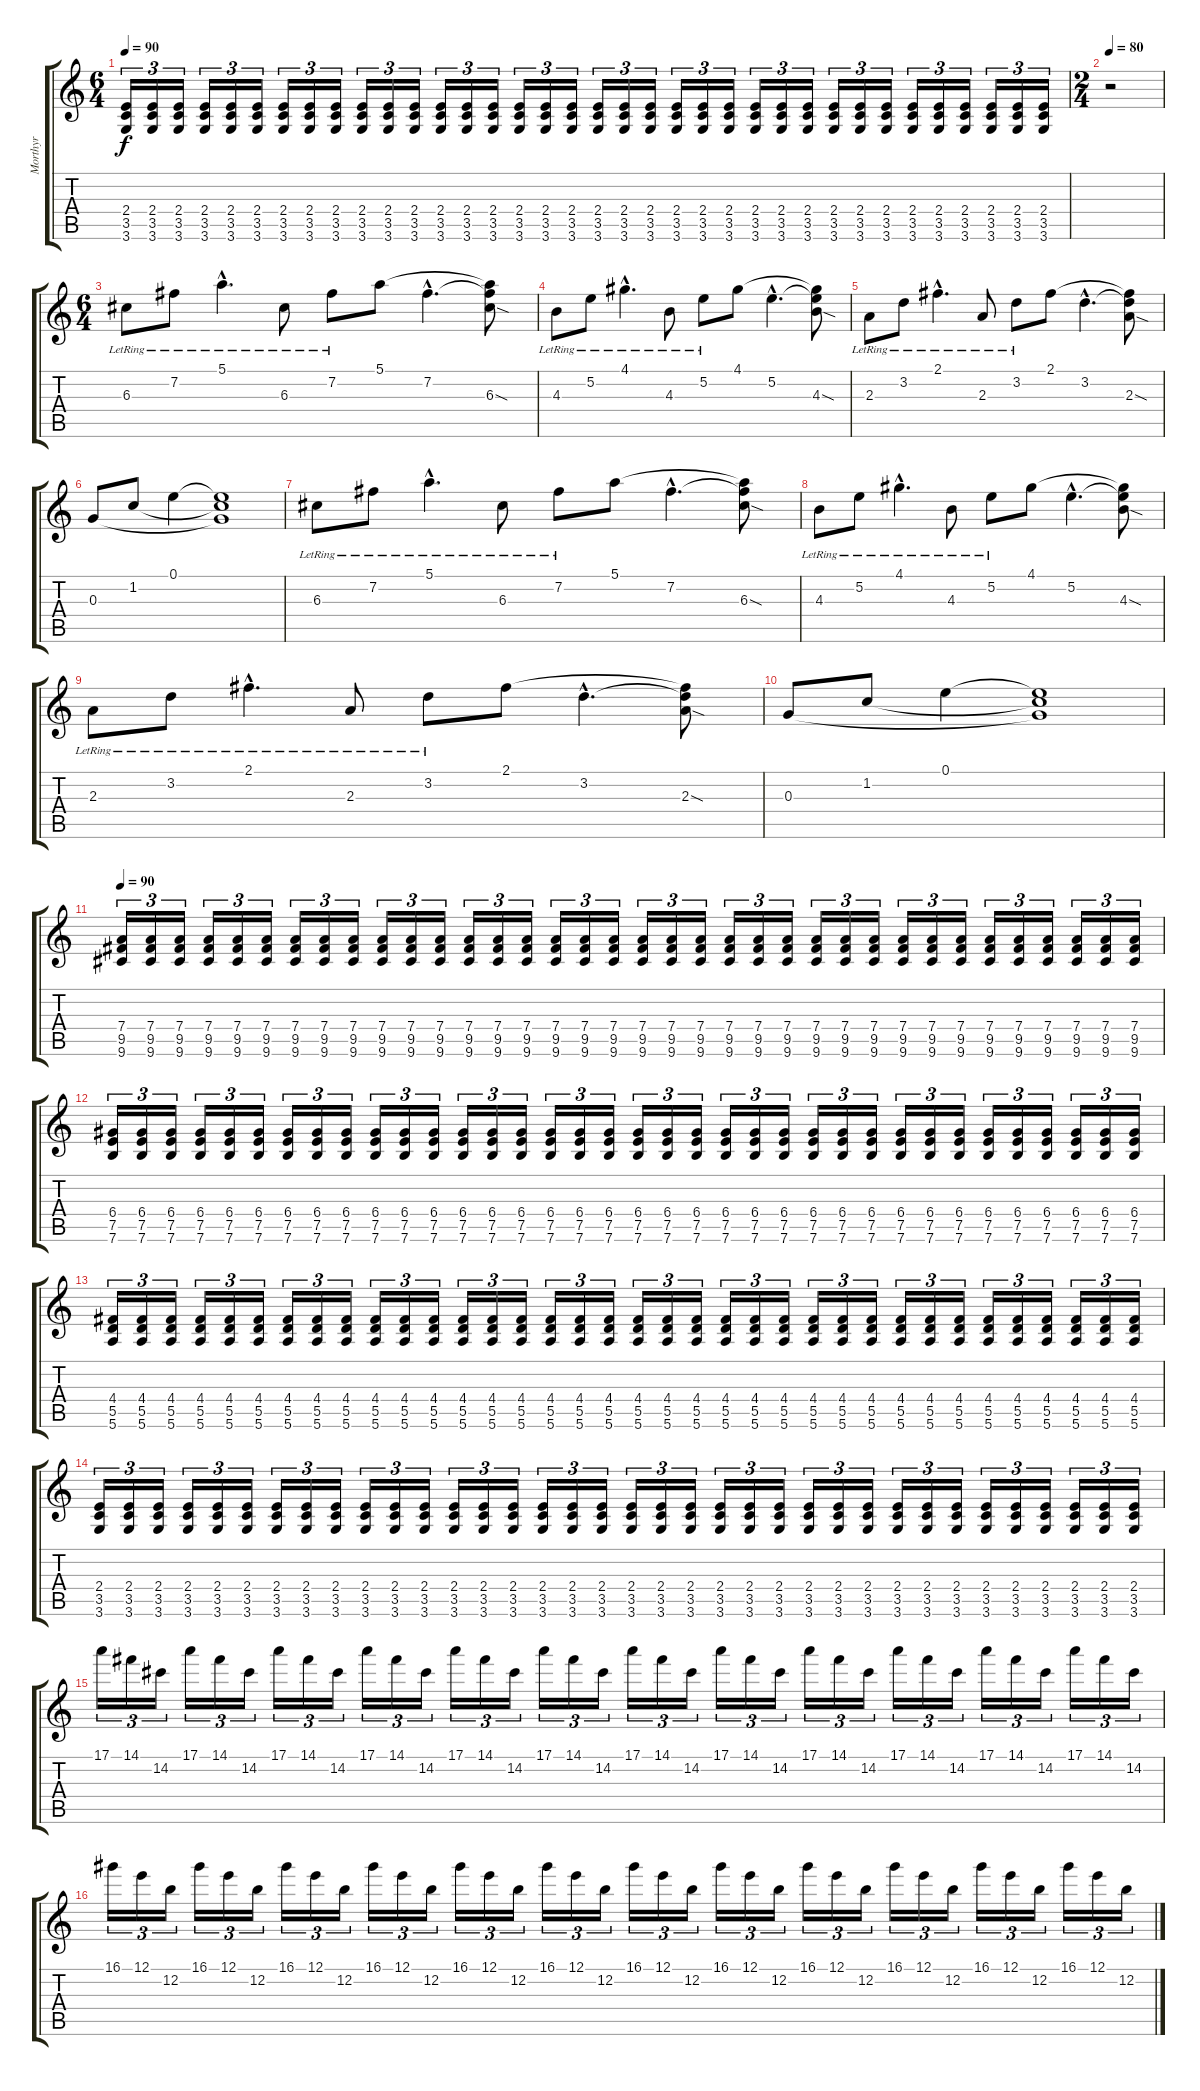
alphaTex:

\track ("Morthyr" "Morthyr") {instrument electricguitarmuted}
\staff {score tabs}
\tuning (E4 B3 G3 D3 A2 E2) {hide}
\ts (6 4)
\tempo 90
\clef g2
\ks c
(2.4 3.5 3.6).16{tu (3 2) dy f} (2.4 3.5 3.6).16{tu (3 2)} (2.4 3.5 3.6).16{tu (3 2)} (2.4 3.5 3.6).16{tu (3 2)} (2.4 3.5 3.6).16{tu (3 2)} (2.4 3.5 3.6).16{tu (3 2)} (2.4 3.5 3.6).16{tu (3 2)} (2.4 3.5 3.6).16{tu (3 2)} (2.4 3.5 3.6).16{tu (3 2)} (2.4 3.5 3.6).16{tu (3 2)} (2.4 3.5 3.6).16{tu (3 2)} (2.4 3.5 3.6).16{tu (3 2)} (2.4 3.5 3.6).16{tu (3 2)} (2.4 3.5 3.6).16{tu (3 2)} (2.4 3.5 3.6).16{tu (3 2)} (2.4 3.5 3.6).16{tu (3 2)} (2.4 3.5 3.6).16{tu (3 2)} (2.4 3.5 3.6).16{tu (3 2)} (2.4 3.5 3.6).16{tu (3 2)} (2.4 3.5 3.6).16{tu (3 2)} (2.4 3.5 3.6).16{tu (3 2)} (2.4 3.5 3.6).16{tu (3 2)} (2.4 3.5 3.6).16{tu (3 2)} (2.4 3.5 3.6).16{tu (3 2)} (2.4 3.5 3.6).16{tu (3 2)} (2.4 3.5 3.6).16{tu (3 2)} (2.4 3.5 3.6).16{tu (3 2)} (2.4 3.5 3.6).16{tu (3 2)} (2.4 3.5 3.6).16{tu (3 2)} (2.4 3.5 3.6).16{tu (3 2)} (2.4 3.5 3.6).16{tu (3 2)} (2.4 3.5 3.6).16{tu (3 2)} (2.4 3.5 3.6).16{tu (3 2)} (2.4 3.5 3.6).16{tu (3 2)} (2.4 3.5 3.6).16{tu (3 2)} (2.4 3.5 3.6).16{tu (3 2)} |
\ts (2 4)
\tempo 80
r.2{balance 0 instrument electricguitarmuted} |
\ts (6 4)
6.3{lr}.8 7.2{lr}.8 5.1{hac lr}.4{d} 6.3{lr}.8 7.2{lr}.8 5.1.8 7.2{hac}.4{d} (5.1{t} 7.2{t} 6.3{sod}).8 |
4.3{lr}.8 5.2{lr}.8 4.1{hac lr}.4{d} 4.3{lr}.8 5.2{lr}.8 4.1.8 5.2{hac}.4{d} (4.1{t} 5.2{t} 4.3{sod}).8 |
2.3{lr}.8 3.2{lr}.8 2.1{hac lr}.4{d} 2.3{lr}.8 3.2{lr}.8 2.1.8 3.2{hac}.4{d} (2.1{t} 3.2{t} 2.3{sod}).8 |
0.3.8 1.2.8 0.1.4 (0.1{t} 1.2{t} 0.3{t}).1 |
6.3{lr}.8 7.2{lr}.8 5.1{hac lr}.4{d} 6.3{lr}.8 7.2{lr}.8 5.1.8 7.2{hac}.4{d} (5.1{t} 7.2{t} 6.3{sod}).8 |
4.3{lr}.8 5.2{lr}.8 4.1{hac lr}.4{d} 4.3{lr}.8 5.2{lr}.8 4.1.8 5.2{hac}.4{d} (4.1{t} 5.2{t} 4.3{sod}).8 |
2.3{lr}.8 3.2{lr}.8 2.1{hac lr}.4{d} 2.3{lr}.8 3.2{lr}.8 2.1.8 3.2{hac}.4{d} (2.1{t} 3.2{t} 2.3{sod}).8 |
0.3.8 1.2.8 0.1.4 (0.1{t} 1.2{t} 0.3{t}).1 |
\tempo 90
(7.4 9.5 9.6).16{tu (3 2) instrument distortionguitar} (7.4 9.5 9.6).16{tu (3 2)} (7.4 9.5 9.6).16{tu (3 2)} (7.4 9.5 9.6).16{tu (3 2)} (7.4 9.5 9.6).16{tu (3 2)} (7.4 9.5 9.6).16{tu (3 2)} (7.4 9.5 9.6).16{tu (3 2)} (7.4 9.5 9.6).16{tu (3 2)} (7.4 9.5 9.6).16{tu (3 2)} (7.4 9.5 9.6).16{tu (3 2)} (7.4 9.5 9.6).16{tu (3 2)} (7.4 9.5 9.6).16{tu (3 2)} (7.4 9.5 9.6).16{tu (3 2)} (7.4 9.5 9.6).16{tu (3 2)} (7.4 9.5 9.6).16{tu (3 2)} (7.4 9.5 9.6).16{tu (3 2)} (7.4 9.5 9.6).16{tu (3 2)} (7.4 9.5 9.6).16{tu (3 2)} (7.4 9.5 9.6).16{tu (3 2)} (7.4 9.5 9.6).16{tu (3 2)} (7.4 9.5 9.6).16{tu (3 2)} (7.4 9.5 9.6).16{tu (3 2)} (7.4 9.5 9.6).16{tu (3 2)} (7.4 9.5 9.6).16{tu (3 2)} (7.4 9.5 9.6).16{tu (3 2)} (7.4 9.5 9.6).16{tu (3 2)} (7.4 9.5 9.6).16{tu (3 2)} (7.4 9.5 9.6).16{tu (3 2)} (7.4 9.5 9.6).16{tu (3 2)} (7.4 9.5 9.6).16{tu (3 2)} (7.4 9.5 9.6).16{tu (3 2)} (7.4 9.5 9.6).16{tu (3 2)} (7.4 9.5 9.6).16{tu (3 2)} (7.4 9.5 9.6).16{tu (3 2)} (7.4 9.5 9.6).16{tu (3 2)} (7.4 9.5 9.6).16{tu (3 2)} |
(6.4 7.5 7.6).16{tu (3 2)} (6.4 7.5 7.6).16{tu (3 2)} (6.4 7.5 7.6).16{tu (3 2)} (6.4 7.5 7.6).16{tu (3 2)} (6.4 7.5 7.6).16{tu (3 2)} (6.4 7.5 7.6).16{tu (3 2)} (6.4 7.5 7.6).16{tu (3 2)} (6.4 7.5 7.6).16{tu (3 2)} (6.4 7.5 7.6).16{tu (3 2)} (6.4 7.5 7.6).16{tu (3 2)} (6.4 7.5 7.6).16{tu (3 2)} (6.4 7.5 7.6).16{tu (3 2)} (6.4 7.5 7.6).16{tu (3 2)} (6.4 7.5 7.6).16{tu (3 2)} (6.4 7.5 7.6).16{tu (3 2)} (6.4 7.5 7.6).16{tu (3 2)} (6.4 7.5 7.6).16{tu (3 2)} (6.4 7.5 7.6).16{tu (3 2)} (6.4 7.5 7.6).16{tu (3 2)} (6.4 7.5 7.6).16{tu (3 2)} (6.4 7.5 7.6).16{tu (3 2)} (6.4 7.5 7.6).16{tu (3 2)} (6.4 7.5 7.6).16{tu (3 2)} (6.4 7.5 7.6).16{tu (3 2)} (6.4 7.5 7.6).16{tu (3 2)} (6.4 7.5 7.6).16{tu (3 2)} (6.4 7.5 7.6).16{tu (3 2)} (6.4 7.5 7.6).16{tu (3 2)} (6.4 7.5 7.6).16{tu (3 2)} (6.4 7.5 7.6).16{tu (3 2)} (6.4 7.5 7.6).16{tu (3 2)} (6.4 7.5 7.6).16{tu (3 2)} (6.4 7.5 7.6).16{tu (3 2)} (6.4 7.5 7.6).16{tu (3 2)} (6.4 7.5 7.6).16{tu (3 2)} (6.4 7.5 7.6).16{tu (3 2)} |
(4.4 5.5 5.6).16{tu (3 2)} (4.4 5.5 5.6).16{tu (3 2)} (4.4 5.5 5.6).16{tu (3 2)} (4.4 5.5 5.6).16{tu (3 2)} (4.4 5.5 5.6).16{tu (3 2)} (4.4 5.5 5.6).16{tu (3 2)} (4.4 5.5 5.6).16{tu (3 2)} (4.4 5.5 5.6).16{tu (3 2)} (4.4 5.5 5.6).16{tu (3 2)} (4.4 5.5 5.6).16{tu (3 2)} (4.4 5.5 5.6).16{tu (3 2)} (4.4 5.5 5.6).16{tu (3 2)} (4.4 5.5 5.6).16{tu (3 2)} (4.4 5.5 5.6).16{tu (3 2)} (4.4 5.5 5.6).16{tu (3 2)} (4.4 5.5 5.6).16{tu (3 2)} (4.4 5.5 5.6).16{tu (3 2)} (4.4 5.5 5.6).16{tu (3 2)} (4.4 5.5 5.6).16{tu (3 2)} (4.4 5.5 5.6).16{tu (3 2)} (4.4 5.5 5.6).16{tu (3 2)} (4.4 5.5 5.6).16{tu (3 2)} (4.4 5.5 5.6).16{tu (3 2)} (4.4 5.5 5.6).16{tu (3 2)} (4.4 5.5 5.6).16{tu (3 2)} (4.4 5.5 5.6).16{tu (3 2)} (4.4 5.5 5.6).16{tu (3 2)} (4.4 5.5 5.6).16{tu (3 2)} (4.4 5.5 5.6).16{tu (3 2)} (4.4 5.5 5.6).16{tu (3 2)} (4.4 5.5 5.6).16{tu (3 2)} (4.4 5.5 5.6).16{tu (3 2)} (4.4 5.5 5.6).16{tu (3 2)} (4.4 5.5 5.6).16{tu (3 2)} (4.4 5.5 5.6).16{tu (3 2)} (4.4 5.5 5.6).16{tu (3 2)} |
(2.4 3.5 3.6).16{tu (3 2)} (2.4 3.5 3.6).16{tu (3 2)} (2.4 3.5 3.6).16{tu (3 2)} (2.4 3.5 3.6).16{tu (3 2)} (2.4 3.5 3.6).16{tu (3 2)} (2.4 3.5 3.6).16{tu (3 2)} (2.4 3.5 3.6).16{tu (3 2)} (2.4 3.5 3.6).16{tu (3 2)} (2.4 3.5 3.6).16{tu (3 2)} (2.4 3.5 3.6).16{tu (3 2)} (2.4 3.5 3.6).16{tu (3 2)} (2.4 3.5 3.6).16{tu (3 2)} (2.4 3.5 3.6).16{tu (3 2)} (2.4 3.5 3.6).16{tu (3 2)} (2.4 3.5 3.6).16{tu (3 2)} (2.4 3.5 3.6).16{tu (3 2)} (2.4 3.5 3.6).16{tu (3 2)} (2.4 3.5 3.6).16{tu (3 2)} (2.4 3.5 3.6).16{tu (3 2)} (2.4 3.5 3.6).16{tu (3 2)} (2.4 3.5 3.6).16{tu (3 2)} (2.4 3.5 3.6).16{tu (3 2)} (2.4 3.5 3.6).16{tu (3 2)} (2.4 3.5 3.6).16{tu (3 2)} (2.4 3.5 3.6).16{tu (3 2)} (2.4 3.5 3.6).16{tu (3 2)} (2.4 3.5 3.6).16{tu (3 2)} (2.4 3.5 3.6).16{tu (3 2)} (2.4 3.5 3.6).16{tu (3 2)} (2.4 3.5 3.6).16{tu (3 2)} (2.4 3.5 3.6).16{tu (3 2)} (2.4 3.5 3.6).16{tu (3 2)} (2.4 3.5 3.6).16{tu (3 2)} (2.4 3.5 3.6).16{tu (3 2)} (2.4 3.5 3.6).16{tu (3 2)} (2.4 3.5 3.6).16{tu (3 2)} |
17.1.16{tu (3 2)} 14.1.16{tu (3 2)} 14.2.16{tu (3 2)} 17.1.16{tu (3 2)} 14.1.16{tu (3 2)} 14.2.16{tu (3 2)} 17.1.16{tu (3 2)} 14.1.16{tu (3 2)} 14.2.16{tu (3 2)} 17.1.16{tu (3 2)} 14.1.16{tu (3 2)} 14.2.16{tu (3 2)} 17.1.16{tu (3 2)} 14.1.16{tu (3 2)} 14.2.16{tu (3 2)} 17.1.16{tu (3 2)} 14.1.16{tu (3 2)} 14.2.16{tu (3 2)} 17.1.16{tu (3 2)} 14.1.16{tu (3 2)} 14.2.16{tu (3 2)} 17.1.16{tu (3 2)} 14.1.16{tu (3 2)} 14.2.16{tu (3 2)} 17.1.16{tu (3 2)} 14.1.16{tu (3 2)} 14.2.16{tu (3 2)} 17.1.16{tu (3 2)} 14.1.16{tu (3 2)} 14.2.16{tu (3 2)} 17.1.16{tu (3 2)} 14.1.16{tu (3 2)} 14.2.16{tu (3 2)} 17.1.16{tu (3 2)} 14.1.16{tu (3 2)} 14.2.16{tu (3 2)} |
16.1.16{tu (3 2)} 12.1.16{tu (3 2)} 12.2.16{tu (3 2)} 16.1.16{tu (3 2)} 12.1.16{tu (3 2)} 12.2.16{tu (3 2)} 16.1.16{tu (3 2)} 12.1.16{tu (3 2)} 12.2.16{tu (3 2)} 16.1.16{tu (3 2)} 12.1.16{tu (3 2)} 12.2.16{tu (3 2)} 16.1.16{tu (3 2)} 12.1.16{tu (3 2)} 12.2.16{tu (3 2)} 16.1.16{tu (3 2)} 12.1.16{tu (3 2)} 12.2.16{tu (3 2)} 16.1.16{tu (3 2)} 12.1.16{tu (3 2)} 12.2.16{tu (3 2)} 16.1.16{tu (3 2)} 12.1.16{tu (3 2)} 12.2.16{tu (3 2)} 16.1.16{tu (3 2)} 12.1.16{tu (3 2)} 12.2.16{tu (3 2)} 16.1.16{tu (3 2)} 12.1.16{tu (3 2)} 12.2.16{tu (3 2)} 16.1.16{tu (3 2)} 12.1.16{tu (3 2)} 12.2.16{tu (3 2)} 16.1.16{tu (3 2)} 12.1.16{tu (3 2)} 12.2.16{tu (3 2)}
